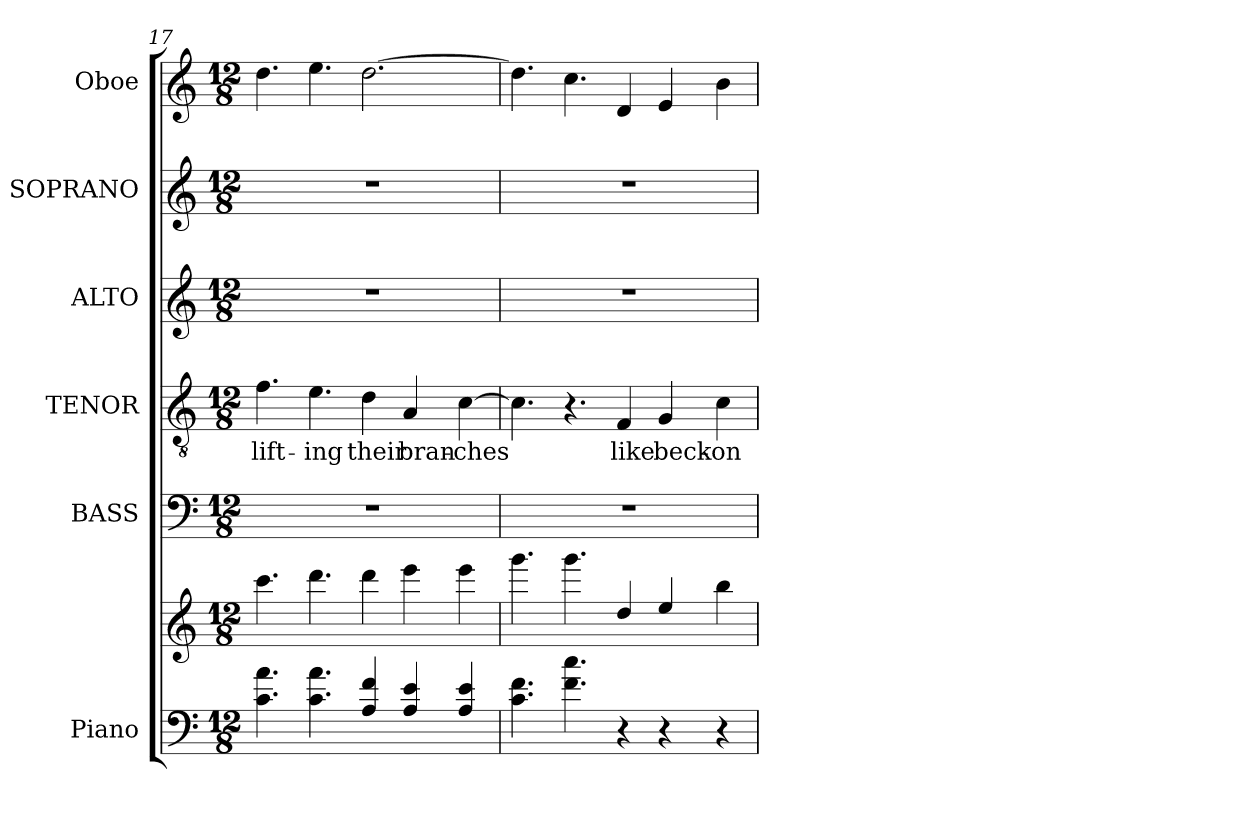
**kern	**kern	**kern	**kern	**text	**kern	**kern	**kern
*part6	*part6	*part5	*part4	*part4	*part3	*part2	*part1
*staff7	*staff6	*staff5	*staff4	*staff4	*staff3	*staff2	*staff1
*I"Piano	*	*I"BASS	*I"TENOR	*	*I"ALTO	*I"SOPRANO	*I"Oboe
*I'Pno.	*	*I'B.	*I'T.	*	*I'A.	*I'S.	*I'Ob.
!!LO:PB:g=z
*clefF4	*clefG2	*clefF4	*clefGv2	*	*clefG2	*clefG2	*clefG2
*	*	*	*ITrd7c12	*	*	*	*
*k[]	*k[]	*k[]	*k[]	*	*k[]	*k[]	*k[]
*a:	*a:	*a:	*a:	*	*a:	*a:	*a:
*M12/8	*M12/8	*M12/8	*M12/8	*	*M12/8	*M12/8	*M12/8
=17	=17	=17	=17	=17	=17	=17	=17
!	!	!LO:N:vis=1	!	!	!	!	!
!	!	!	!	!LO:LY:b:color=#000000	!LO:N:vis=1	!LO:N:vis=1	!
4.ci\ 4.ai	4.ccci\	1.r	4.Fi\	lift-	1.r	1.r	4.ddi\
!	!	!	!	!LO:LY:b:color=#000000	!	!	!
4.ci\ 4.ai	4.dddi\	.	4.Ei\	-ing	.	.	4.eei\
!	!	!	!	!LO:LY:b:color=#000000	!	!	!
4Ai/ 4fi	4dddi\	.	4Di\	their	.	.	[2.ddi\
!	!	!	!	!LO:LY:b:color=#000000	!	!	!
4Ai/ 4ei	4eeei\	.	4AAi/	bran-	.	.	.
!	!	!	!	!LO:LY:b:color=#000000	!	!	!
4Ai/ 4ei	4eeei\	.	[4Ci\	-ches	.	.	.
=18	=18	=18	=18	=18	=18	=18	=18
!	!	!LO:N:vis=1	!	!	!LO:N:vis=1	!LO:N:vis=1	!
4.ci\ 4.fi	4.gggi\	1.r	4.Ci\]	.	1.r	1.r	4.ddi\]
4.fi\ 4.cci	4.gggi\	.	4.r	.	.	.	4.cci\
!	!	!	!	!LO:LY:b:color=#000000	!	!	!
4r	4ddi/	.	4FFi/	like	.	.	4di/
!	!	!	!	!LO:LY:b:color=#000000	!	!	!
4r	4eei/	.	4GGi/	beck-	.	.	4ei/
!	!	!	!	!LO:LY:b:color=#000000	!	!	!
4r	4bbi\	.	4Ci\	-on-	.	.	4bi\
=	=	=	=	=	=	=	=
*-	*-	*-	*-	*-	*-	*-	*-
